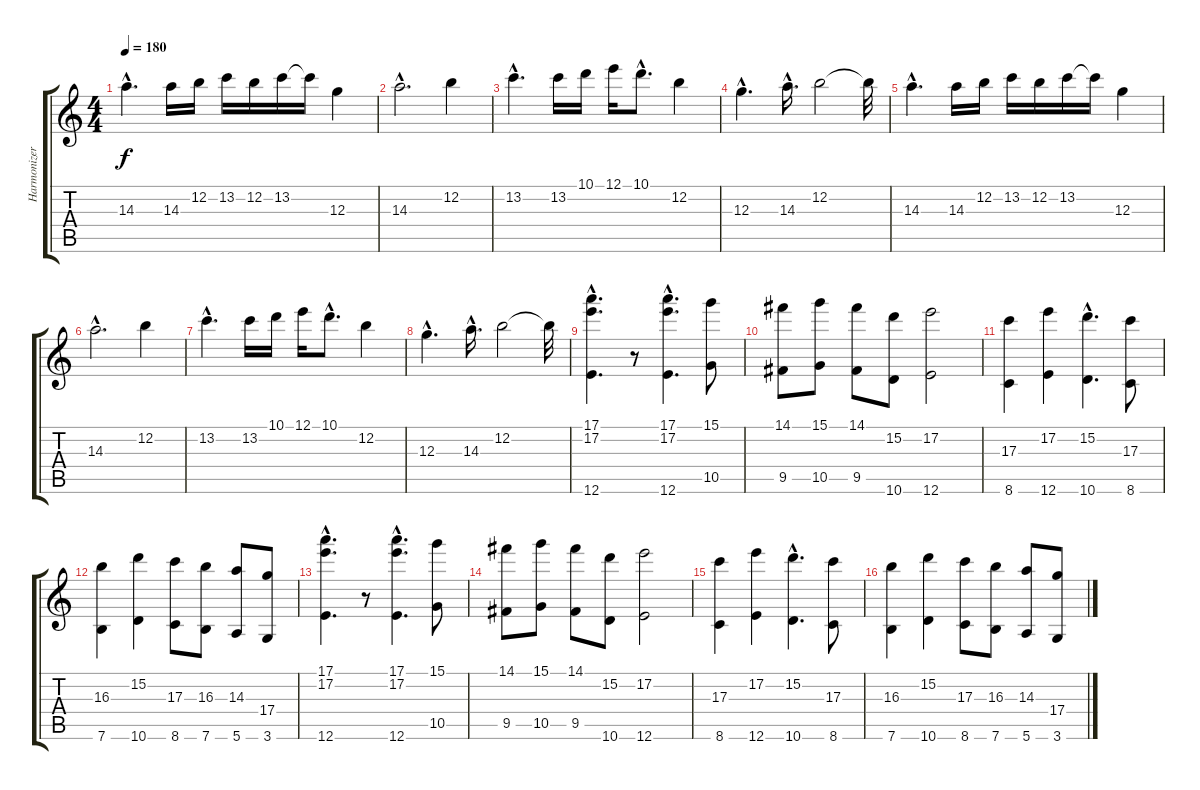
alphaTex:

\track ("Harmonizer for Lead Guitar" "Harmonizer") {instrument distortionguitar}
\staff {score tabs}
\tuning (E4 B3 G3 D3 A2 E2) {hide}
\ts (4 4)
\tempo 180
\clef g2
\ks c
14.3{hac}.4{d dy f} 14.3.16 12.2.16 13.2.16 12.2.16 13.2.16 13.2{t}.16 12.3.4 |
14.3{hac}.2{d} 12.2.4 |
13.2{hac}.4{d} 13.2.16 10.1.16 12.1.16 10.1{hac}.8{d} 12.2.4 |
12.3{hac}.4{d} 14.3{hac}.16{d} 12.2.2 12.2{t}.32 |
14.3{hac}.4{d} 14.3.16 12.2.16 13.2.16 12.2.16 13.2.16 13.2{t}.16 12.3.4 |
14.3{hac}.2{d} 12.2.4 |
13.2{hac}.4{d} 13.2.16 10.1.16 12.1.16 10.1{hac}.8{d} 12.2.4 |
12.3{hac}.4{d} 14.3{hac}.16{d} 12.2.2 12.2{t}.32 |
(17.1{hac} 17.2{hac} 12.6{hac}).4{d} r.8 (17.1{hac} 17.2{hac} 12.6{hac}).4{d} (15.1 10.5).8 |
(14.1 9.5).8 (15.1 10.5).8 (14.1 9.5).8 (15.2 10.6).8 (17.2 12.6).2 |
(17.3 8.6).4 (17.2 12.6).4 (15.2{hac} 10.6{hac}).4{d} (17.3 8.6).8 |
(16.3 7.6).4 (15.2 10.6).4 (17.3 8.6).8 (16.3 7.6).8 (14.3 5.6).8 (17.4 3.6).8 |
(17.1{hac} 17.2{hac} 12.6{hac}).4{d} r.8 (17.1{hac} 17.2{hac} 12.6{hac}).4{d} (15.1 10.5).8 |
(14.1 9.5).8 (15.1 10.5).8 (14.1 9.5).8 (15.2 10.6).8 (17.2 12.6).2 |
(17.3 8.6).4 (17.2 12.6).4 (15.2{hac} 10.6{hac}).4{d} (17.3 8.6).8 |
(16.3 7.6).4 (15.2 10.6).4 (17.3 8.6).8 (16.3 7.6).8 (14.3 5.6).8 (17.4 3.6).8
